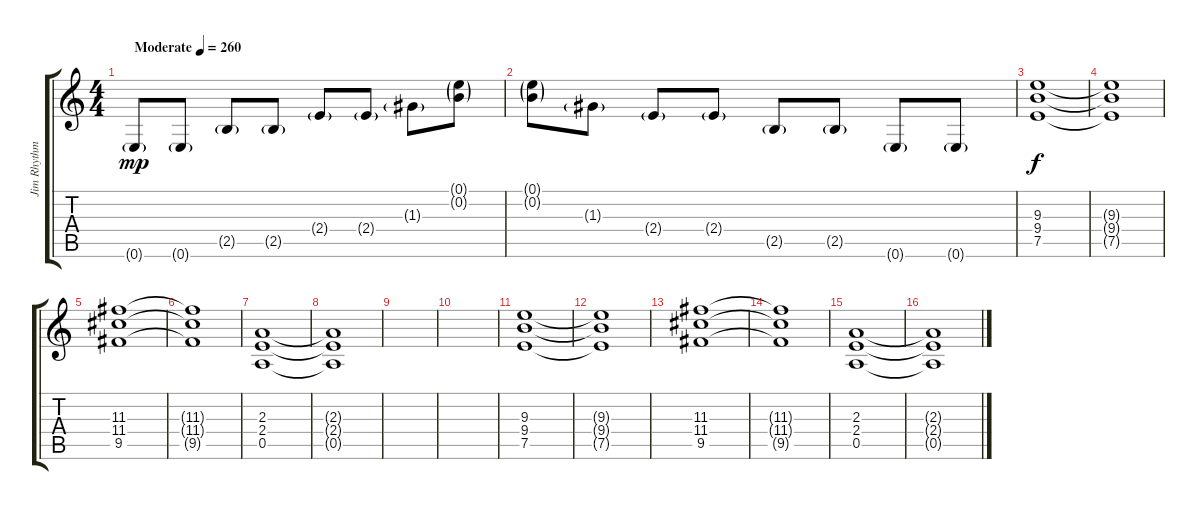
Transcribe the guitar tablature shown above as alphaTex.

\track ("Jim Rhythm 1" "Jim Rhythm") {instrument distortionguitar}
\staff {score tabs}
\tuning (E4 B3 G3 D3 A2 E2) {hide}
\ts (4 4)
\tempo (260 "Moderate")
\clef g2
\ks c
0.6{g}.8{dy mp instrument distortionguitar} 0.6{g}.8 2.5{g}.8 2.5{g}.8 2.4{g}.8 2.4{g}.8 1.3{g}.8 (0.1{g} 0.2{g}).8 |
(0.1{g} 0.2{g}).8 1.3{g}.8 2.4{g}.8 2.4{g}.8 2.5{g}.8 2.5{g}.8 0.6{g}.8 0.6{g}.8 |
(9.3 9.4 7.5).1{dy f} |
(9.3{t} 9.4{t} 7.5{t}).1 |
(11.3 11.4 9.5).1 |
(11.3{t} 11.4{t} 9.5{t}).1 |
(2.3 2.4 0.5).1 |
(2.3{t} 2.4{t} 0.5{t}).1 |
|
|
(9.3 9.4 7.5).1 |
(9.3{t} 9.4{t} 7.5{t}).1 |
(11.3 11.4 9.5).1 |
(11.3{t} 11.4{t} 9.5{t}).1 |
(2.3 2.4 0.5).1 |
(2.3{t} 2.4{t} 0.5{t}).1
